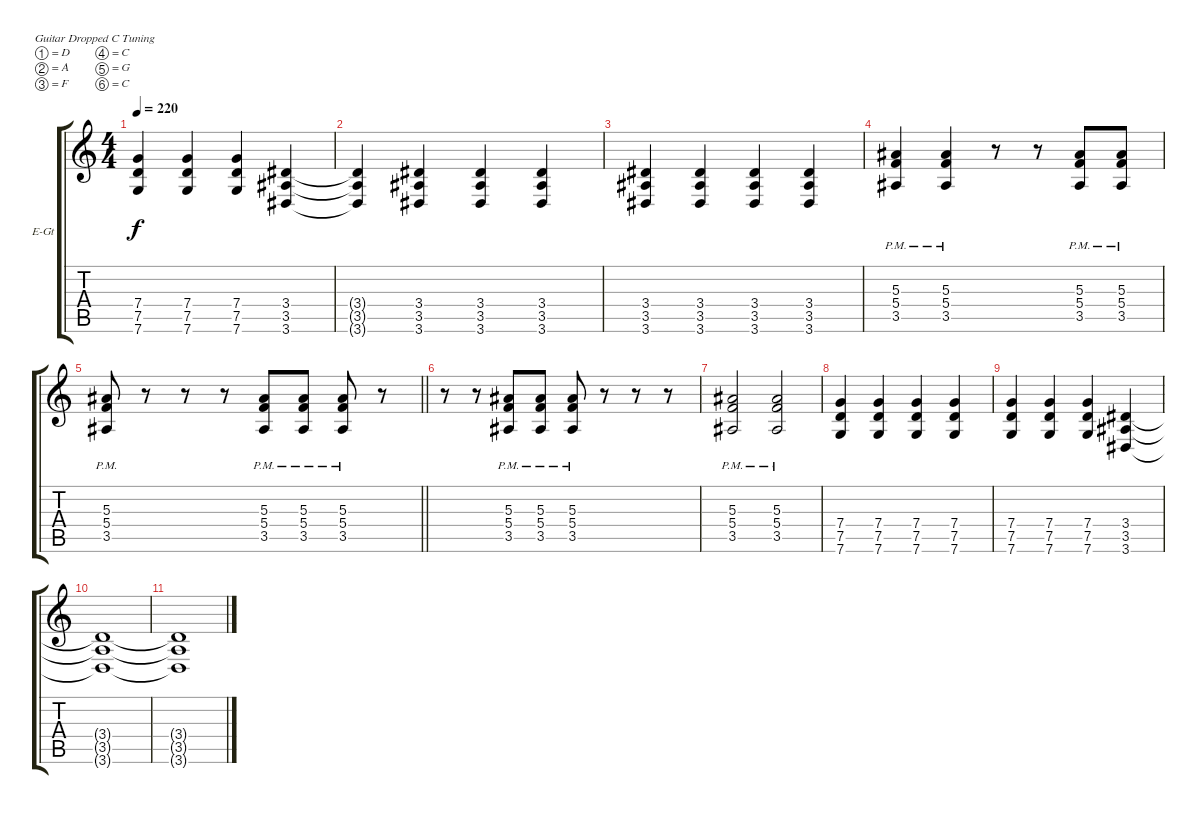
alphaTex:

\bracketExtendMode groupsimilarinstruments
\firstSystemTrackNameOrientation horizontal
\otherSystemsTrackNameOrientation horizontal
\track ("Rhythm" "E-Gt") {instrument distortionguitar}
\staff {score tabs}
\tuning (D4 A3 F3 C3 G2 C2)
\ts (4 4)
\tempo 220
\clef g2
\ks c
(7.4 7.5 7.6).4{dy f} (7.4 7.5 7.6).4 (7.4 7.5 7.6).4 (3.4 3.5 3.6).4 |
(3.4{t} 3.5{t} 3.6{t}).4 (3.4 3.5 3.6).4 (3.4 3.5 3.6).4 (3.4 3.5 3.6).4 |
(3.4 3.5 3.6).4 (3.4 3.5 3.6).4 (3.4 3.5 3.6).4 (3.4 3.5 3.6).4 |
(5.3{pm} 5.4{pm} 3.5{pm}).4 (5.3{pm} 5.4{pm} 3.5{pm}).4 r.8 r.8 (5.3{pm} 5.4{pm} 3.5{pm}).8 (5.3{pm} 5.4{pm} 3.5{pm}).8 |
\barLineRight lightlight
(5.3{pm} 5.4{pm} 3.5{pm}).8 r.8 r.8 r.8 (5.3{pm} 5.4{pm} 3.5{pm}).8 (5.3{pm} 5.4{pm} 3.5{pm}).8 (5.3{pm} 5.4{pm} 3.5{pm}).8 r.8 |
r.8 r.8 (5.3{pm} 5.4{pm} 3.5{pm}).8 (5.3{pm} 5.4{pm} 3.5{pm}).8 (5.3{pm} 5.4{pm} 3.5{pm}).8 r.8 r.8 r.8 |
(5.3{pm} 5.4{pm} 3.5{pm}).2 (5.3{pm} 5.4{pm} 3.5{pm}).2 |
(7.4 7.5 7.6).4 (7.4 7.5 7.6).4 (7.4 7.5 7.6).4 (7.4 7.5 7.6).4 |
(7.4 7.5 7.6).4 (7.4 7.5 7.6).4 (7.4 7.5 7.6).4 (3.4 3.5 3.6).4 |
(3.4{t} 3.5{t} 3.6{t}).1 |
(3.4{t} 3.5{t} 3.6{t}).1
